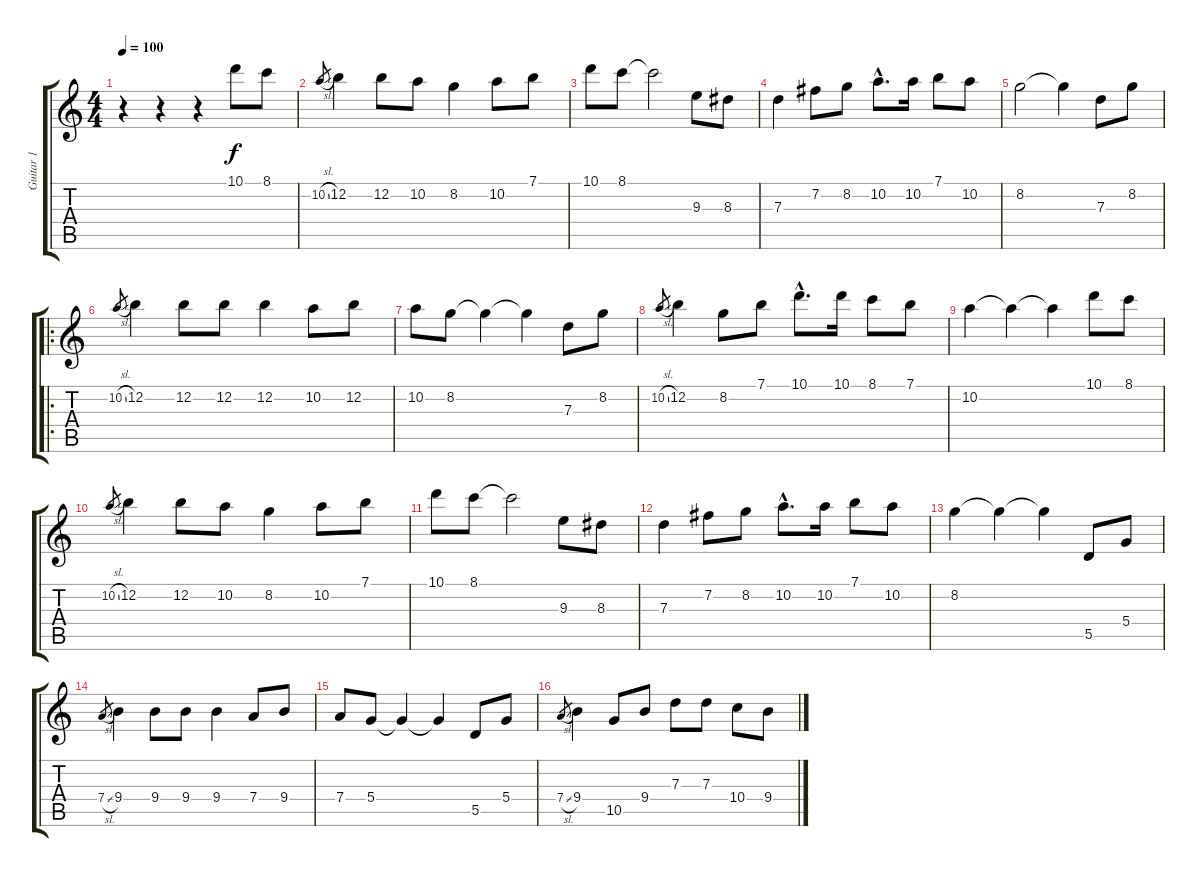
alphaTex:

\track ("Guitar 1" "Guitar 1") {instrument acousticguitarnylon}
\staff {score tabs}
\tuning (E4 B3 G3 D3 A2 E2) {hide}
\ts (4 4)
\tempo 100
\clef g2
\ks c
r.4{txt "" dy f instrument acousticguitarnylon} r.4 r.4 10.1.8 8.1.8 |
10.2{sl}.8{gr} 12.2.4 12.2.8 10.2.8 8.2.4 10.2.8 7.1.8 |
10.1.8 8.1.8 8.1{t}.2 9.3.8 8.3.8 |
7.3.4 7.2.8 8.2.8 10.2{hac}.8{d} 10.2.16 7.1.8 10.2.8 |
8.2.2 8.2{t}.4 7.3.8 8.2.8 |
\ro
10.2{sl}.8{gr} 12.2.4 12.2.8 12.2.8 12.2.4 10.2.8 12.2.8 |
10.2.8 8.2.8 8.2{t}.4 8.2{t}.4 7.3.8 8.2.8 |
10.2{sl}.8{gr} 12.2.4 8.2.8 7.1.8 10.1{hac}.8{d} 10.1.16 8.1.8 7.1.8 |
10.2.4 10.2{t}.4 10.2{t}.4 10.1.8 8.1.8 |
10.2{sl}.8{gr} 12.2.4 12.2.8 10.2.8 8.2.4 10.2.8 7.1.8 |
10.1.8 8.1.8 8.1{t}.2 9.3.8 8.3.8 |
7.3.4 7.2.8 8.2.8 10.2{hac}.8{d} 10.2.16 7.1.8 10.2.8 |
8.2.4 8.2{t}.4 8.2{t}.4 5.5.8{volume 16} 5.4.8 |
7.4{sl}.8{gr} 9.4.4 9.4.8 9.4.8 9.4.4 7.4.8 9.4.8 |
7.4.8 5.4.8 5.4{t}.4 5.4{t}.4 5.5.8 5.4.8 |
7.4{sl}.8{gr} 9.4.4 10.5.8 9.4.8 7.3.8 7.3.8 10.4.8 9.4.8
